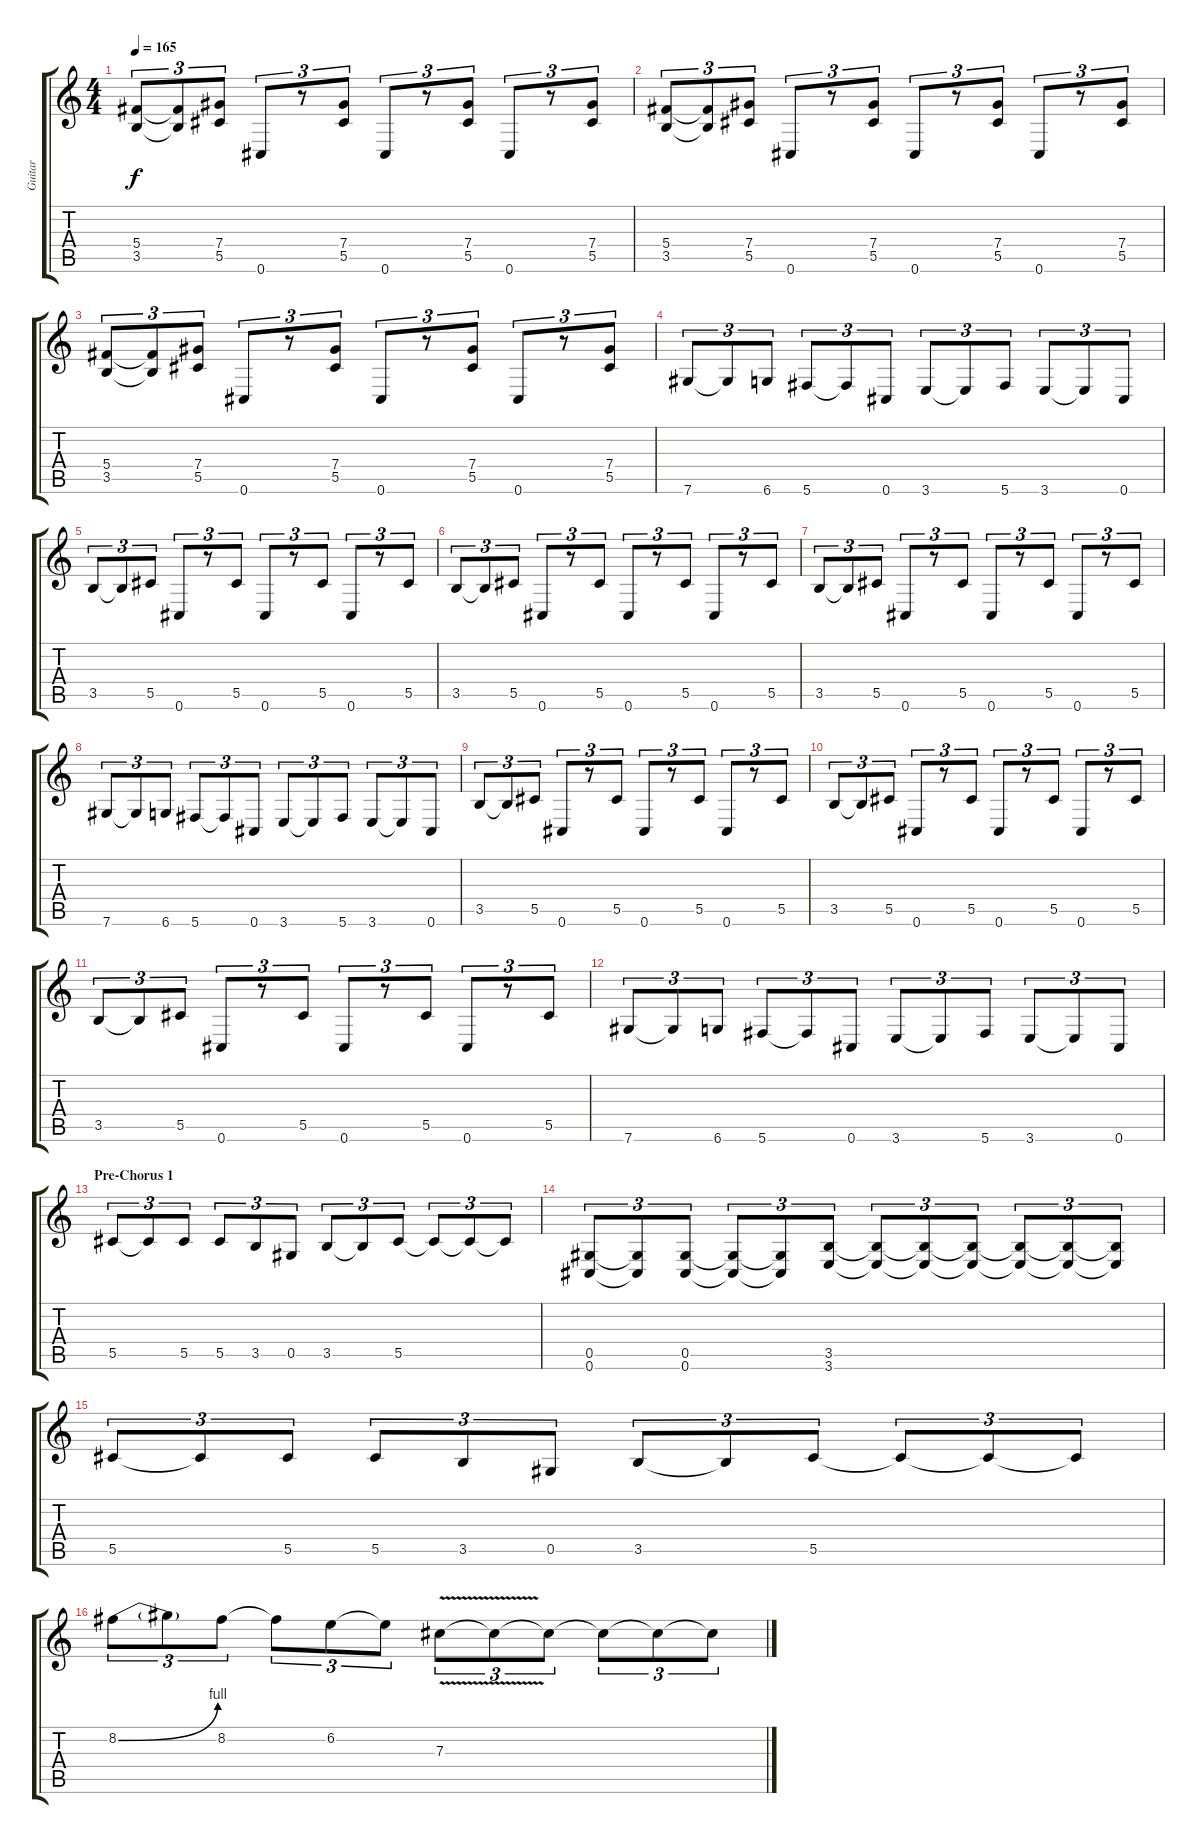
\track ("Guitar" "Guitar") {instrument distortionguitar}
\staff {score tabs}
\tuning (Eb4 Bb3 Gb3 Db3 Ab2 Db2) {hide}
\ts (4 4)
\tempo 165
\clef g2
\ks c
(5.4 3.5).8{tu (3 2) dy f} (5.4{t} 3.5{t}).8{tu (3 2)} (7.4 5.5).8{tu (3 2)} 0.6.8{tu (3 2)} r.8{tu (3 2)} (7.4 5.5).8{tu (3 2)} 0.6.8{tu (3 2)} r.8{tu (3 2)} (7.4 5.5).8{tu (3 2)} 0.6.8{tu (3 2)} r.8{tu (3 2)} (7.4 5.5).8{tu (3 2)} |
(5.4 3.5).8{tu (3 2)} (5.4{t} 3.5{t}).8{tu (3 2)} (7.4 5.5).8{tu (3 2)} 0.6.8{tu (3 2)} r.8{tu (3 2)} (7.4 5.5).8{tu (3 2)} 0.6.8{tu (3 2)} r.8{tu (3 2)} (7.4 5.5).8{tu (3 2)} 0.6.8{tu (3 2)} r.8{tu (3 2)} (7.4 5.5).8{tu (3 2)} |
(5.4 3.5).8{tu (3 2)} (5.4{t} 3.5{t}).8{tu (3 2)} (7.4 5.5).8{tu (3 2)} 0.6.8{tu (3 2)} r.8{tu (3 2)} (7.4 5.5).8{tu (3 2)} 0.6.8{tu (3 2)} r.8{tu (3 2)} (7.4 5.5).8{tu (3 2)} 0.6.8{tu (3 2)} r.8{tu (3 2)} (7.4 5.5).8{tu (3 2)} |
7.6.8{tu (3 2)} 7.6{t}.8{tu (3 2)} 6.6.8{tu (3 2)} 5.6.8{tu (3 2)} 5.6{t}.8{tu (3 2)} 0.6.8{tu (3 2)} 3.6.8{tu (3 2)} 3.6{t}.8{tu (3 2)} 5.6.8{tu (3 2)} 3.6.8{tu (3 2)} 3.6{t}.8{tu (3 2)} 0.6.8{tu (3 2)} |
3.5.8{tu (3 2)} 3.5{t}.8{tu (3 2)} 5.5.8{tu (3 2)} 0.6.8{tu (3 2)} r.8{tu (3 2)} 5.5.8{tu (3 2)} 0.6.8{tu (3 2)} r.8{tu (3 2)} 5.5.8{tu (3 2)} 0.6.8{tu (3 2)} r.8{tu (3 2)} 5.5.8{tu (3 2)} |
3.5.8{tu (3 2)} 3.5{t}.8{tu (3 2)} 5.5.8{tu (3 2)} 0.6.8{tu (3 2)} r.8{tu (3 2)} 5.5.8{tu (3 2)} 0.6.8{tu (3 2)} r.8{tu (3 2)} 5.5.8{tu (3 2)} 0.6.8{tu (3 2)} r.8{tu (3 2)} 5.5.8{tu (3 2)} |
3.5.8{tu (3 2)} 3.5{t}.8{tu (3 2)} 5.5.8{tu (3 2)} 0.6.8{tu (3 2)} r.8{tu (3 2)} 5.5.8{tu (3 2)} 0.6.8{tu (3 2)} r.8{tu (3 2)} 5.5.8{tu (3 2)} 0.6.8{tu (3 2)} r.8{tu (3 2)} 5.5.8{tu (3 2)} |
7.6.8{tu (3 2)} 7.6{t}.8{tu (3 2)} 6.6.8{tu (3 2)} 5.6.8{tu (3 2)} 5.6{t}.8{tu (3 2)} 0.6.8{tu (3 2)} 3.6.8{tu (3 2)} 3.6{t}.8{tu (3 2)} 5.6.8{tu (3 2)} 3.6.8{tu (3 2)} 3.6{t}.8{tu (3 2)} 0.6.8{tu (3 2)} |
3.5.8{tu (3 2)} 3.5{t}.8{tu (3 2)} 5.5.8{tu (3 2)} 0.6.8{tu (3 2)} r.8{tu (3 2)} 5.5.8{tu (3 2)} 0.6.8{tu (3 2)} r.8{tu (3 2)} 5.5.8{tu (3 2)} 0.6.8{tu (3 2)} r.8{tu (3 2)} 5.5.8{tu (3 2)} |
3.5.8{tu (3 2)} 3.5{t}.8{tu (3 2)} 5.5.8{tu (3 2)} 0.6.8{tu (3 2)} r.8{tu (3 2)} 5.5.8{tu (3 2)} 0.6.8{tu (3 2)} r.8{tu (3 2)} 5.5.8{tu (3 2)} 0.6.8{tu (3 2)} r.8{tu (3 2)} 5.5.8{tu (3 2)} |
3.5.8{tu (3 2)} 3.5{t}.8{tu (3 2)} 5.5.8{tu (3 2)} 0.6.8{tu (3 2)} r.8{tu (3 2)} 5.5.8{tu (3 2)} 0.6.8{tu (3 2)} r.8{tu (3 2)} 5.5.8{tu (3 2)} 0.6.8{tu (3 2)} r.8{tu (3 2)} 5.5.8{tu (3 2)} |
7.6.8{tu (3 2)} 7.6{t}.8{tu (3 2)} 6.6.8{tu (3 2)} 5.6.8{tu (3 2)} 5.6{t}.8{tu (3 2)} 0.6.8{tu (3 2)} 3.6.8{tu (3 2)} 3.6{t}.8{tu (3 2)} 5.6.8{tu (3 2)} 3.6.8{tu (3 2)} 3.6{t}.8{tu (3 2)} 0.6.8{tu (3 2)} |
\section ("" "Pre-Chorus 1")
5.5.8{tu (3 2)} 5.5{t}.8{tu (3 2)} 5.5.8{tu (3 2)} 5.5.8{tu (3 2)} 3.5.8{tu (3 2)} 0.5.8{tu (3 2)} 3.5.8{tu (3 2)} 3.5{t}.8{tu (3 2)} 5.5.8{tu (3 2)} 5.5{t}.8{tu (3 2)} 5.5{t}.8{tu (3 2)} 5.5{t}.8{tu (3 2)} |
(0.5 0.6).8{tu (3 2)} (0.5{t} 0.6{t}).8{tu (3 2)} (0.5 0.6).8{tu (3 2)} (0.5{t} 0.6{t}).8{tu (3 2)} (0.5{t} 0.6{t}).8{tu (3 2)} (3.5 3.6).8{tu (3 2)} (3.5{t} 3.6{t}).8{tu (3 2)} (3.5{t} 3.6{t}).8{tu (3 2)} (3.5{t} 3.6{t}).8{tu (3 2)} (3.5{t} 3.6{t}).8{tu (3 2)} (3.5{t} 3.6{t}).8{tu (3 2)} (3.5{t} 3.6{t}).8{tu (3 2)} |
5.5.8{tu (3 2)} 5.5{t}.8{tu (3 2)} 5.5.8{tu (3 2)} 5.5.8{tu (3 2)} 3.5.8{tu (3 2)} 0.5.8{tu (3 2)} 3.5.8{tu (3 2)} 3.5{t}.8{tu (3 2)} 5.5.8{tu (3 2)} 5.5{t}.8{tu (3 2)} 5.5{t}.8{tu (3 2)} 5.5{t}.8{tu (3 2)} |
8.2{be (bend 0 0 60 4)}.8{tu (3 2)} 8.2{t}.8{tu (3 2)} 8.2.8{tu (3 2)} 8.2{t}.8{tu (3 2)} 6.2.8{tu (3 2)} 6.2{t}.8{tu (3 2)} 7.3{v}.8{tu (3 2)} 7.3{t}.8{tu (3 2)} 7.3{t}.8{tu (3 2)} 7.3{t}.8{tu (3 2)} 7.3{t}.8{tu (3 2)} 7.3{t}.8{tu (3 2)}
